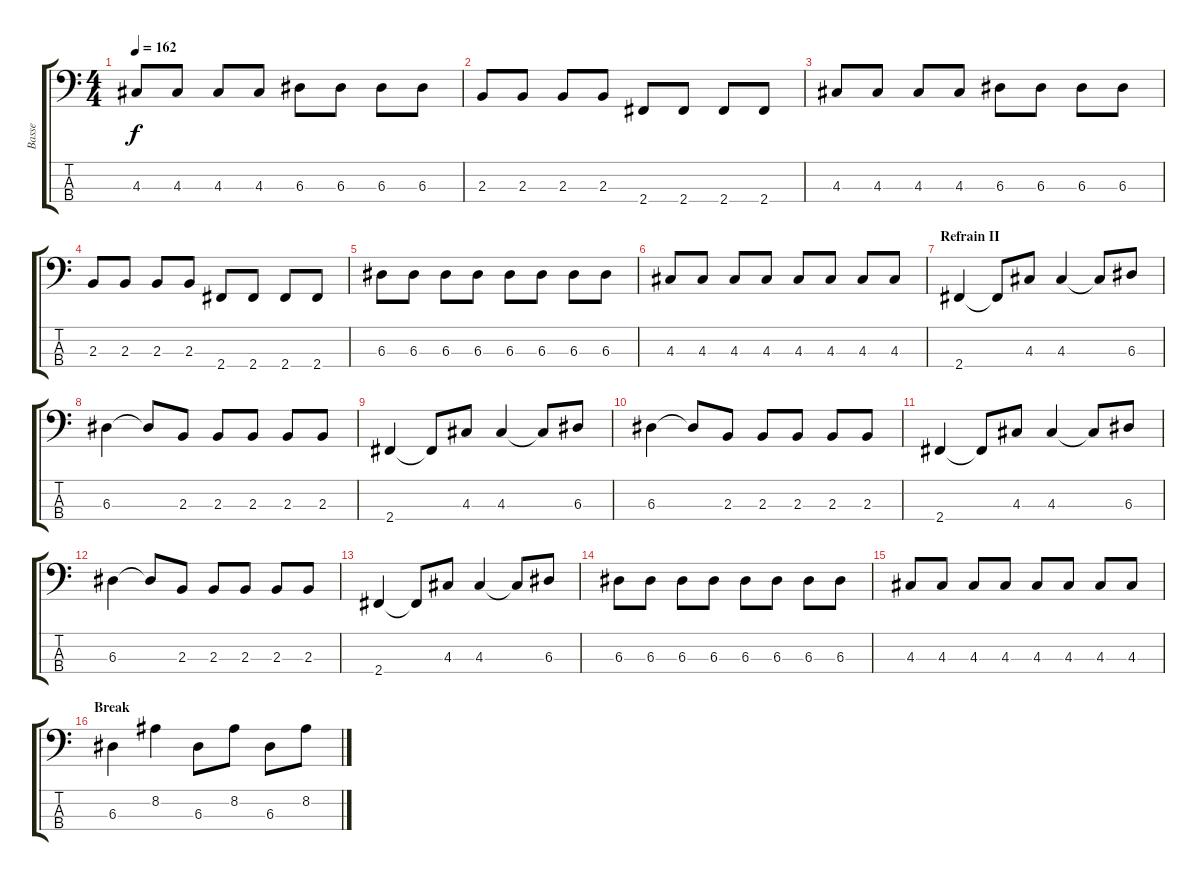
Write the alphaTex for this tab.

\track ("Basse" "Basse") {instrument electricbassfinger}
\staff {score tabs}
\tuning (G2 D2 A1 E1) {hide}
\ts (4 4)
\tempo 162
\clef f4
\ks c
4.3.8{dy f} 4.3.8 4.3.8 4.3.8 6.3.8 6.3.8 6.3.8 6.3.8 |
2.3.8 2.3.8 2.3.8 2.3.8 2.4.8 2.4.8 2.4.8 2.4.8 |
4.3.8 4.3.8 4.3.8 4.3.8 6.3.8 6.3.8 6.3.8 6.3.8 |
2.3.8 2.3.8 2.3.8 2.3.8 2.4.8 2.4.8 2.4.8 2.4.8 |
6.3.8 6.3.8 6.3.8 6.3.8 6.3.8 6.3.8 6.3.8 6.3.8 |
4.3.8 4.3.8 4.3.8 4.3.8 4.3.8 4.3.8 4.3.8 4.3.8 |
\section ("" "Refrain II")
2.4.4 2.4{t}.8 4.3.8 4.3.4 4.3{t}.8 6.3.8 |
6.3.4 6.3{t}.8 2.3.8 2.3.8 2.3.8 2.3.8 2.3.8 |
2.4.4 2.4{t}.8 4.3.8 4.3.4 4.3{t}.8 6.3.8 |
6.3.4 6.3{t}.8 2.3.8 2.3.8 2.3.8 2.3.8 2.3.8 |
2.4.4 2.4{t}.8 4.3.8 4.3.4 4.3{t}.8 6.3.8 |
6.3.4 6.3{t}.8 2.3.8 2.3.8 2.3.8 2.3.8 2.3.8 |
2.4.4 2.4{t}.8 4.3.8 4.3.4 4.3{t}.8 6.3.8 |
6.3.8 6.3.8 6.3.8 6.3.8 6.3.8 6.3.8 6.3.8 6.3.8 |
4.3.8 4.3.8 4.3.8 4.3.8 4.3.8 4.3.8 4.3.8 4.3.8 |
\section ("" "Break")
6.3.4 8.2.4 6.3.8 8.2.8 6.3.8 8.2.8
